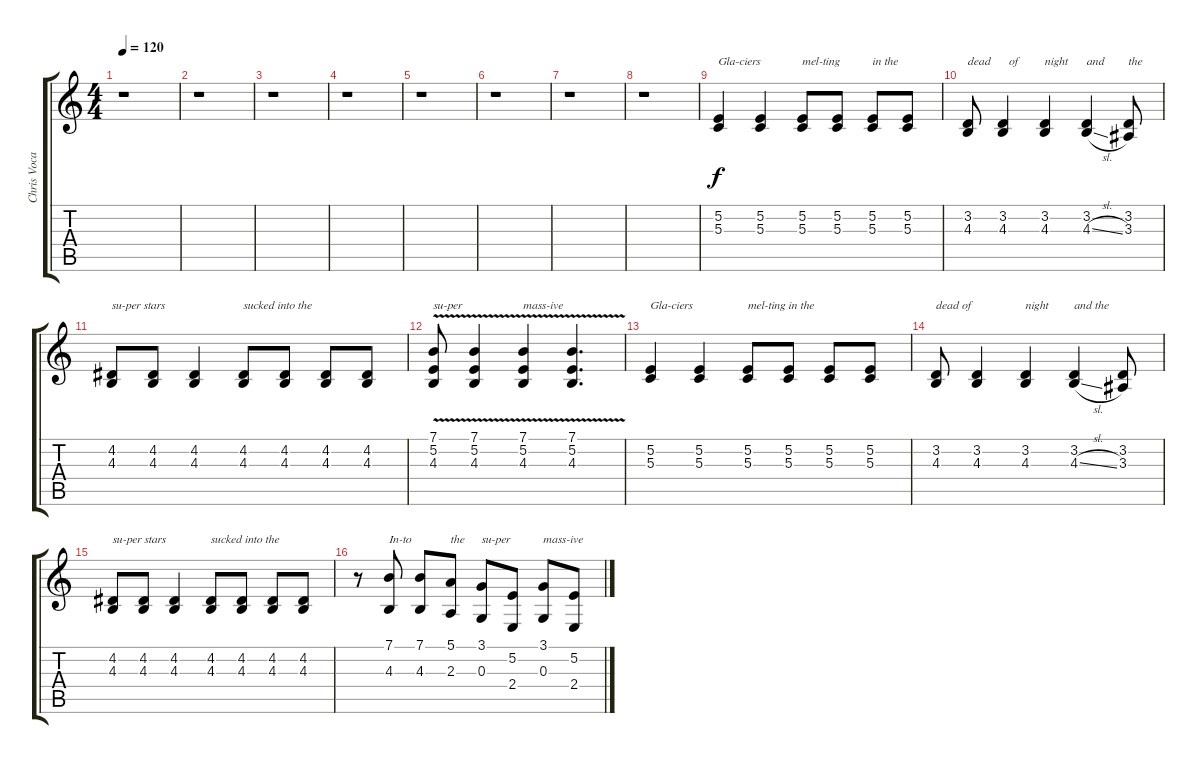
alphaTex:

\track ("Chris Vocals" "Chris Voca") {instrument frenchhorn}
\staff {score tabs}
\tuning (E4 B3 G3 D3 A2 E2) {hide}
\ts (4 4)
\tempo 120
\clef g2
\ks c
r.1{dy f} |
r.1 |
r.1 |
r.1 |
r.1 |
r.1 |
r.1 |
r.1 |
(5.2 5.3).4{txt "Gla-ciers"} (5.2 5.3).4 (5.2 5.3).8{txt "mel-ting"} (5.2 5.3).8 (5.2 5.3).8{txt "in the"} (5.2 5.3).8 |
(3.2 4.3).8{txt "dead "} (3.2 4.3).4{txt "  of"} (3.2 4.3).4{txt "night"} (3.2 4.3{sl}).4{txt "and"} (3.2 3.3).8{txt "the"} |
(4.2 4.3).8{txt "su-per stars"} (4.2 4.3).8 (4.2 4.3).4 (4.2 4.3).8{txt "sucked into the"} (4.2 4.3).8 (4.2 4.3).8 (4.2 4.3).8 |
(7.1{v} 5.2 4.3).8{txt "su-per"} (7.1{v} 5.2 4.3).4 (7.1{v} 5.2 4.3).4{txt "mass-ive"} (7.1{v} 5.2 4.3).4{d} |
(5.2 5.3).4{txt "Gla-ciers"} (5.2 5.3).4 (5.2 5.3).8{txt "mel-ting in the"} (5.2 5.3).8 (5.2 5.3).8 (5.2 5.3).8 |
(3.2 4.3).8{txt "dead of"} (3.2 4.3).4 (3.2 4.3).4{txt "night"} (3.2 4.3{sl}).4{txt "and the"} (3.2 3.3).8 |
(4.2 4.3).8{txt "su-per stars"} (4.2 4.3).8 (4.2 4.3).4 (4.2 4.3).8{txt "sucked into the"} (4.2 4.3).8 (4.2 4.3).8 (4.2 4.3).8 |
r.8 (7.1 4.3).8{txt "In-to" instrument lead1square} (7.1 4.3).8 (5.1 2.3).8{txt "the"} (3.1 0.3).8{txt "su-per"} (5.2 2.4).8 (3.1 0.3).8{txt "mass-ive"} (5.2 2.4).8
